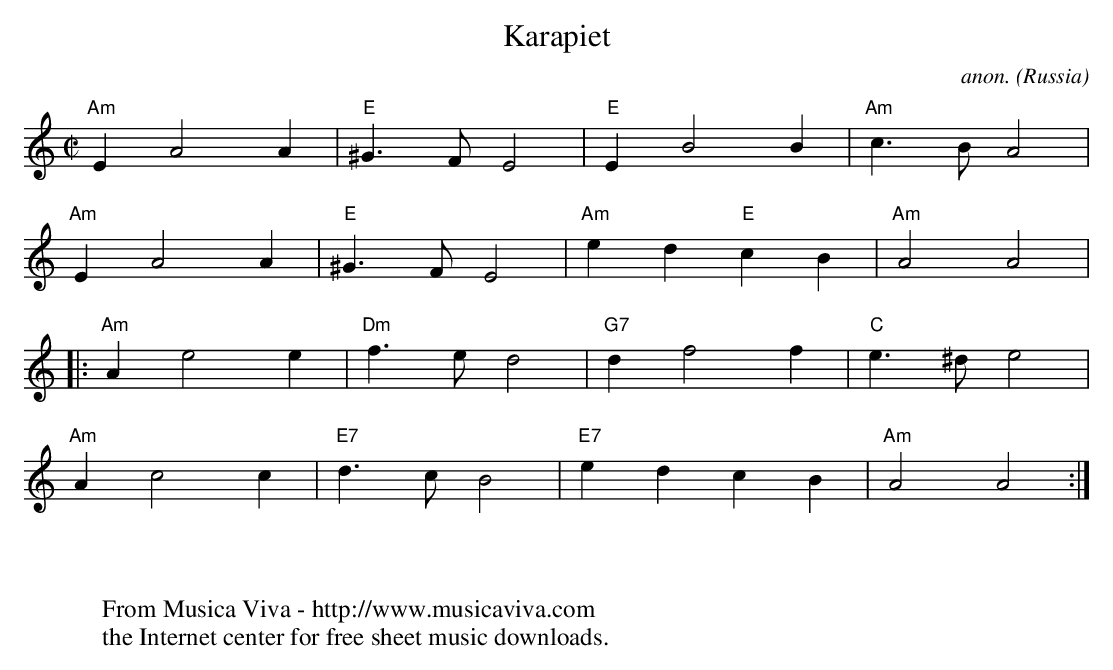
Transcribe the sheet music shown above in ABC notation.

X:1
T:Karapiet
C:anon.
O:Russia
M:C|
L:1/4
K:Am
"Am"EA2A|"E"^G>FE2|"E"EB2B|"Am"c>BA2|
"Am"EA2A|"E"^G>FE2|"Am"ed "E"cB|"Am"A2A2|
|:"Am"Ae2e|"Dm"f>ed2|"G7"df2f|"C"e>^de2|
"Am"Ac2c|"E7"d>cB2|"E7"ed cB|"Am"A2A2:|
W:
W:
W:  From Musica Viva - http://www.musicaviva.com
W:  the Internet center for free sheet music downloads.
